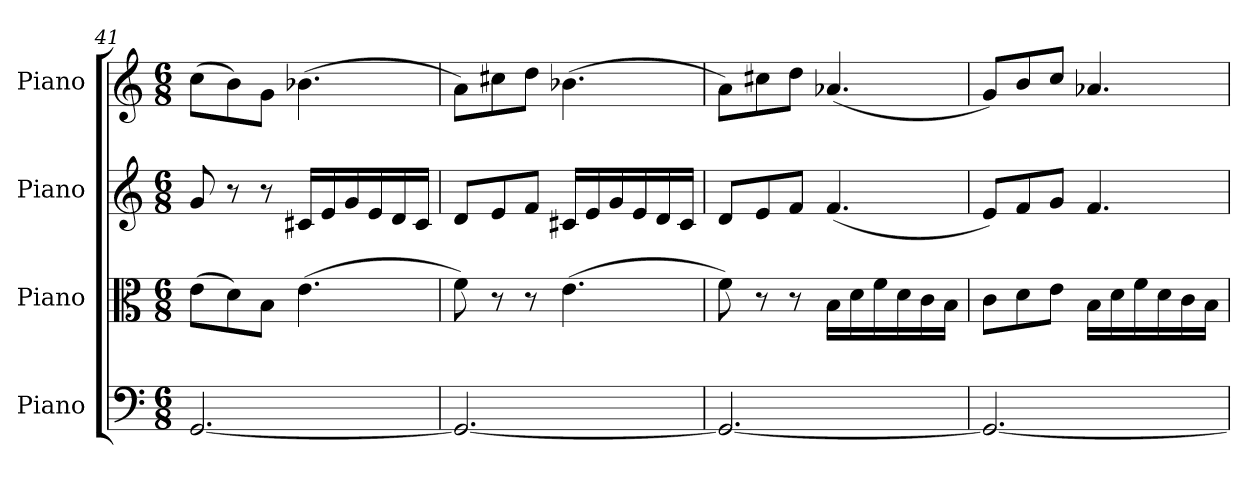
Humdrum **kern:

**kern	**kern	**kern	**kern
*part4	*part3	*part2	*part1
*staff4	*staff3	*staff2	*staff1
*I"Piano	*I"Piano	*I"Piano	*I"Piano
*I'Pno	*I'Pno	*I'Pno	*I'Pno
!!LO:LB:g=z
*clefF4	*clefC3	*clefG2	*clefG2
*k[]	*k[]	*k[]	*k[]
*M6/8	*M6/8	*M6/8	*M6/8
=41	=41	=41	=41
[2.GG/	(8e\L	8g/	(8cc\L
.	8d\)	8r	8b\)
.	8B\J	8r	8g\J
.	(4.e\	16c#X/LL	(4.b-X\
.	.	16e/	.
.	.	16g/	.
.	.	16e/	.
.	.	16d/	.
.	.	16c#/JJ	.
=42	=42	=42	=42
2.GG/_	8f\)	8d/L	8a\L)
.	8r	8e/	8cc#X\
.	8r	8f/J	8dd\J
.	(4.e\	16c#X/LL	(4.b-X\
.	.	16e/	.
.	.	16g/	.
.	.	16e/	.
.	.	16d/	.
.	.	16c#/JJ	.
=43	=43	=43	=43
2.GG/_	8f\)	8d/L	8a\L)
.	8r	8e/	8cc#X\
.	8r	8f/J	8dd\J
.	16B\LL	(4.f/	(4.a-X/
.	16d\	.	.
.	16f\	.	.
.	16d\	.	.
.	16c\	.	.
.	16B\JJ	.	.
=44	=44	=44	=44
2.GG/_	8c\L	8e/L)	8g/L)
.	8d\	8f/	8b/
.	8e\J	8g/J	8cc/J
.	16B\LL	4.f/	4.a-X/
.	16d\	.	.
.	16f\	.	.
.	16d\	.	.
.	16c\	.	.
.	16B\JJ	.	.
=	=	=	=
*-	*-	*-	*-
